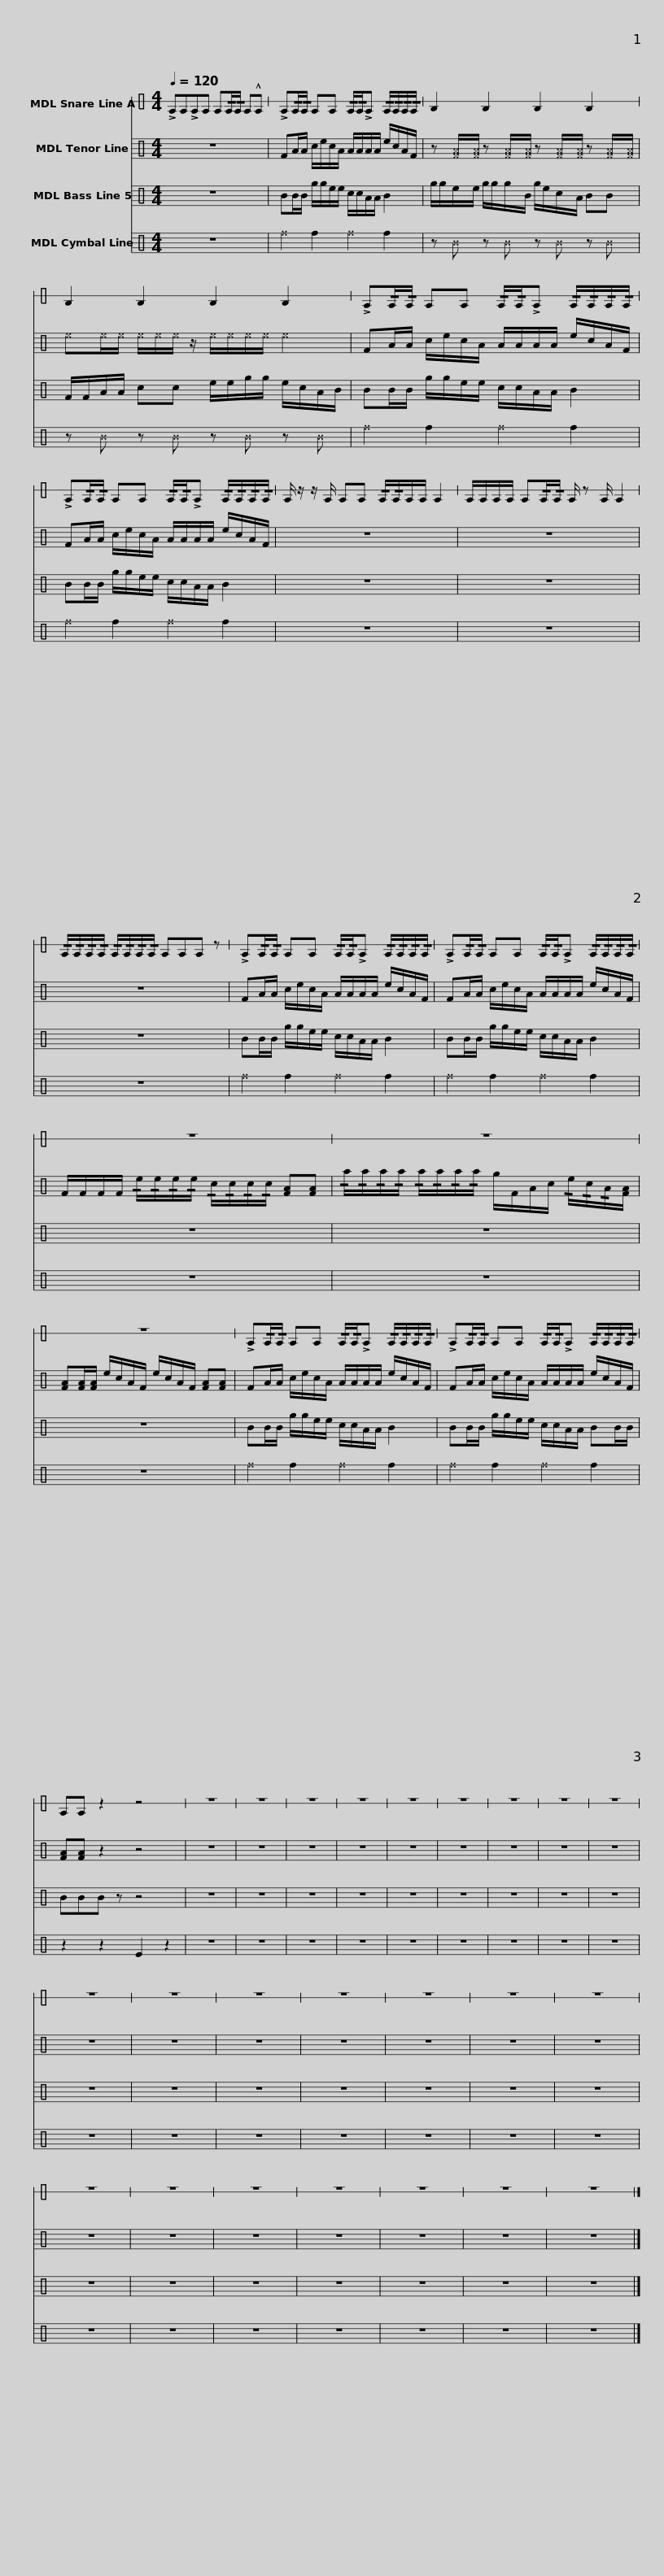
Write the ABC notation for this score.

X:1
%%score 1 2 3 4
L:1/8
Q:1/4=120
M:4/4
I:linebreak $
K:C
V:1 perc stafflines=1
K:none
V:2 perc
K:none
V:3 perc
K:none
V:4 perc
K:none
V:1
 !>!EE!>!EE E!/!E/!/!E/ E!^!E | !>!E!/!E/!/!E/ EE !/!E/!/!E/!>!E !/!E/!/!E/!/!E/!/!E/ | F2 F2 F2 F2 |$ F2 F2 F2 F2 | !>!E!/!E/!/!E/ EE !/!E/!/!E/!>!E !/!E/!/!E/!/!E/!/!E/ | %5
 !>!E!/!E/!/!E/ EE !/!E/!/!E/!>!E !/!E/!/!E/!/!E/!/!E/ |$ E/ z/ z/ E/ EE !/!E/!/!E/E/E/ E2 | E/E/E/E/ E!/!E/!/!E/ E/ z E/ E2 | !/!E/!/!E/!/!E/!/!E/ !/!E/!/!E/!/!E/!/!E/ EEE z |$ !>!E!/!E/!/!E/ EE !/!E/!/!E/!>!E !/!E/!/!E/!/!E/!/!E/ | %10
 !>!E!/!E/!/!E/ EE !/!E/!/!E/!>!E !/!E/!/!E/!/!E/!/!E/ | z8 |$ z8 | z8 | !>!E!/!E/!/!E/ EE !/!E/!/!E/!>!E !/!E/!/!E/!/!E/!/!E/ |$ %15
 !>!E!/!E/!/!E/ EE !/!E/!/!E/!>!E !/!E/!/!E/!/!E/!/!E/ | EE z2 z4 | z8 | z8 | z8 | %20
 z8 | z8 | z8 | z8 | z8 | %25
 z8 |$ z8 | z8 | z8 | z8 | %30
 z8 | z8 | z8 | z8 | z8 | %35
 z8 | z8 | z8 | z8 | z8 |] %40
V:2
 z8 | FA/A/ c/e/c/A/ A/A/A/A/ e/c/A/F/ | z [^F^A]/[^F^A]/ z [^F^A]/[^F^A]/ z [^F^A]/[^F^A]/ z [^F^A]/[^F^A]/ |$ ^e^e/^e/ ^e/^e/^e/ z/ ^e/^e/^e/^e/ ^e2 | FA/A/ c/e/c/A/ A/A/A/A/ e/c/A/F/ | %5
 FA/A/ c/e/c/A/ A/A/A/A/ e/c/A/F/ |$ z8 | z8 | z8 |$ FA/A/ c/e/c/A/ A/A/A/A/ e/c/A/F/ | %10
 FA/A/ c/e/c/A/ A/A/A/A/ e/c/A/F/ | F/F/F/F/ !/!e/!/!e/!/!e/!/!e/ !/!c/!/!c/!/!c/!/!c/ [FA][FA] |$ !/!a/!/!a/!/!a/!/!a/ !/!a/!/!a/!/!a/!/!a/ g/F/A/c/ !/!e/!/!c/!/!A/[FA]/ | [FA][FA]/[FA]/ e/c/A/F/ e/c/A/F/ [FA][FA] | FA/A/ c/e/c/A/ A/A/A/A/ e/c/A/F/ |$ %15
 FA/A/ c/e/c/A/ A/A/A/A/ e/c/A/F/ | [FA][FA] z2 z4 | z8 | z8 | z8 | %20
 z8 | z8 | z8 | z8 | z8 | %25
 z8 |$ z8 | z8 | z8 | z8 | %30
 z8 | z8 | z8 | z8 | z8 | %35
 z8 | z8 | z8 | z8 | z8 |] %40
V:3
 z8 | BB/B/ g/g/e/e/ c/c/A/A/ B2 | g/g/e/e/ g/g/g/B/ g/e/c/A/ BB |$ F/F/A/A/ cc e/e/g/g/ e/c/A/B/ | BB/B/ g/g/e/e/ c/c/A/A/ B2 | %5
 BB/B/ g/g/e/e/ c/c/A/A/ B2 |$ z8 | z8 | z8 |$ BB/B/ g/g/e/e/ c/c/A/A/ B2 | %10
 BB/B/ g/g/e/e/ c/c/A/A/ B2 | z8 |$ z8 | z8 | BB/B/ g/g/e/e/ c/c/A/A/ B2 |$ %15
 BB/B/ g/g/e/e/ c/c/A/A/ BB/B/ | BBB z z4 | z8 | z8 | z8 | %20
 z8 | z8 | z8 | z8 | z8 | %25
 z8 |$ z8 | z8 | z8 | z8 | %30
 z8 | z8 | z8 | z8 | z8 | %35
 z8 | z8 | z8 | z8 | z8 |] %40
V:4
 z8 | ^f2 f2 ^f2 f2 | z ^B z ^B z ^B z ^B |$ z ^B z ^B z ^B z ^B | ^f2 f2 ^f2 f2 | %5
 ^f2 f2 ^f2 f2 |$ z8 | z8 | z8 |$ ^f2 f2 ^f2 f2 | %10
 ^f2 f2 ^f2 f2 | z8 |$ z8 | z8 | ^f2 f2 ^f2 f2 |$ %15
 ^f2 f2 ^f2 f2 | z2 z2 E2 z2 | z8 | z8 | z8 | %20
 z8 | z8 | z8 | z8 | z8 | %25
 z8 |$ z8 | z8 | z8 | z8 | %30
 z8 | z8 | z8 | z8 | z8 | %35
 z8 | z8 | z8 | z8 | z8 |] %40
